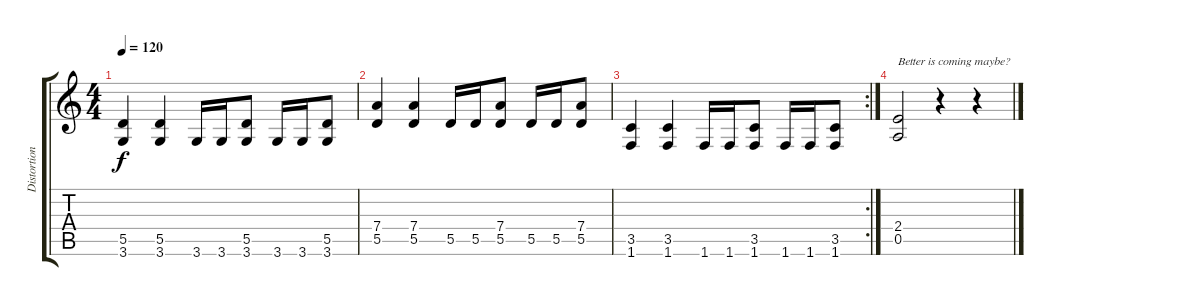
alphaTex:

\track ("Distortion" "Distortion") {instrument distortionguitar}
\staff {score tabs}
\tuning (E4 B3 G3 D3 A2 E2) {hide}
\ts (4 4)
\tempo 120
\clef g2
\ks c
(5.5 3.6).4{dy f} (5.5 3.6).4 3.6.16 3.6.16 (5.5 3.6).8 3.6.16 3.6.16 (5.5 3.6).8 |
(7.4 5.5).4 (7.4 5.5).4 5.5.16 5.5.16 (7.4 5.5).8 5.5.16 5.5.16 (7.4 5.5).8 |
\rc 2
(3.5 1.6).4 (3.5 1.6).4 1.6.16 1.6.16 (3.5 1.6).8 1.6.16 1.6.16 (3.5 1.6).8 |
(2.4 0.5).2{txt "Better is coming maybe?"} r.4 r.4
